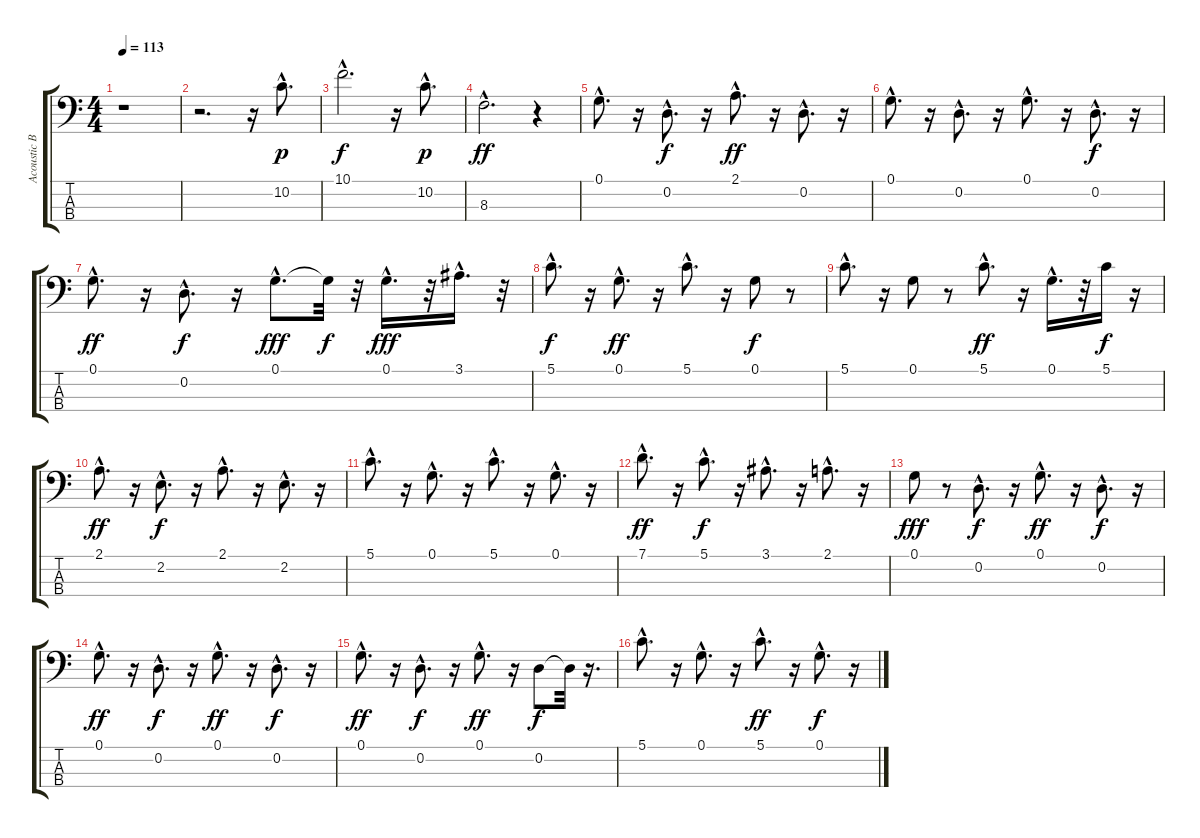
\track ("Acoustic Bass" "Acoustic B") {instrument electricbassfinger}
\staff {score tabs}
\tuning (G2 D2 A1 E1) {hide}
\ts (4 4)
\tempo 113
\clef f4
\ks c
r.1{dy p instrument electricbassfinger} |
r.2{d} r.16 10.2{hac}.8{d} |
10.1{hac}.2{d dy f} r.16 10.2{hac}.8{d dy p} |
8.3{hac}.2{d dy ff} r.4 |
0.1{hac}.8{d} r.16 0.2{hac}.8{d dy f} r.16 2.1{hac}.8{d dy ff} r.16 0.2{hac}.8{d} r.16 |
0.1{hac}.8{d} r.16 0.2{hac}.8{d} r.16 0.1{hac}.8{d} r.16 0.2{hac}.8{d dy f} r.16 |
0.1{hac}.8{d dy ff} r.16 0.2{hac}.8{d dy f} r.16 0.1{hac}.8{d dy fff} 0.1{t}.32{dy f} r.32 0.1{hac}.16{d dy fff} r.32 3.1{hac}.16{d} r.32 |
5.1{hac}.8{d dy f} r.16 0.1{hac}.8{d dy ff} r.16 5.1{hac}.8{d} r.16 0.1.8{dy f} r.8 |
5.1{hac}.8{d} r.16 0.1.8 r.8 5.1{hac}.8{d dy ff} r.16 0.1{hac}.16{d} r.32 5.1.16{dy f} r.16 |
2.1{hac}.8{d dy ff} r.16 2.2{hac}.8{d dy f} r.16 2.1{hac}.8{d} r.16 2.2{hac}.8{d} r.16 |
5.1{hac}.8{d} r.16 0.1{hac}.8{d} r.16 5.1{hac}.8{d} r.16 0.1{hac}.8{d} r.16 |
7.1{hac}.8{d dy ff} r.16 5.1{hac}.8{d dy f} r.16 3.1{hac}.8{d} r.16 2.1{hac}.8{d} r.16 |
0.1.8{dy fff} r.8 0.2{hac}.8{d dy f} r.16 0.1{hac}.8{d dy ff} r.16 0.2{hac}.8{d dy f} r.16 |
0.1{hac}.8{d dy ff} r.16 0.2{hac}.8{d dy f} r.16 0.1{hac}.8{d dy ff} r.16 0.2{hac}.8{d dy f} r.16 |
0.1{hac}.8{d dy ff} r.16 0.2{hac}.8{d dy f} r.16 0.1{hac}.8{d dy ff} r.16 0.2.8{dy f} 0.2{t}.32 r.16{d} |
5.1{hac}.8{d} r.16 0.1{hac}.8{d} r.16 5.1{hac}.8{d dy ff} r.16 0.1{hac}.8{d dy f} r.16
